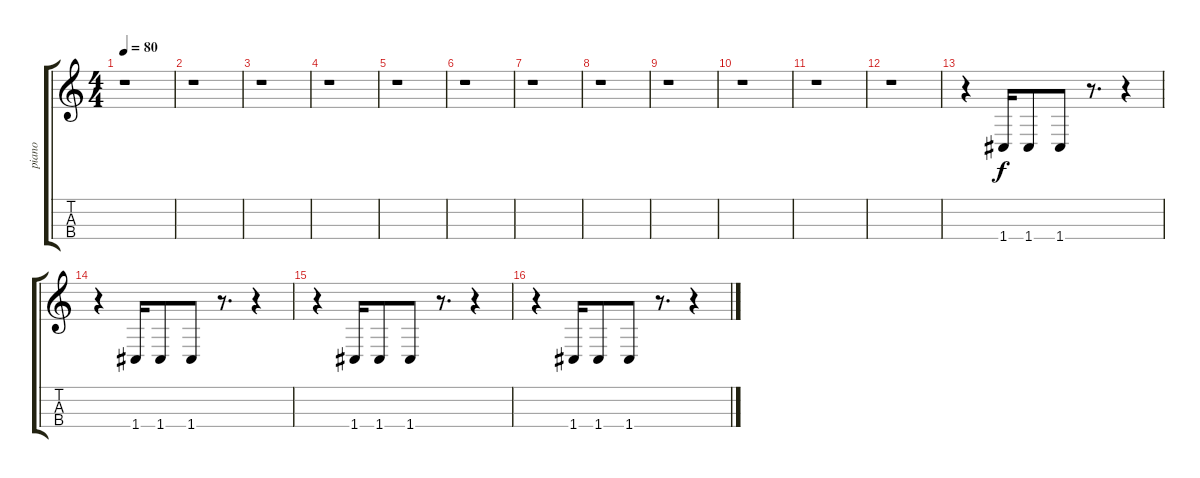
\track ("piano" "piano") {instrument acousticgrandpiano}
\staff {score tabs}
\tuning (Eb4 Bb3 F3 C3) {hide}
\ts (4 4)
\tempo 80
\clef g2
\ks c
r.1{dy f} |
r.1 |
r.1 |
r.1 |
r.1 |
r.1 |
r.1 |
r.1 |
r.1 |
r.1 |
r.1 |
r.1 |
r.4 1.4.16 1.4.8 1.4.8 r.8{d} r.4 |
r.4 1.4.16 1.4.8 1.4.8 r.8{d} r.4 |
r.4 1.4.16 1.4.8 1.4.8 r.8{d} r.4 |
r.4 1.4.16 1.4.8 1.4.8 r.8{d} r.4
